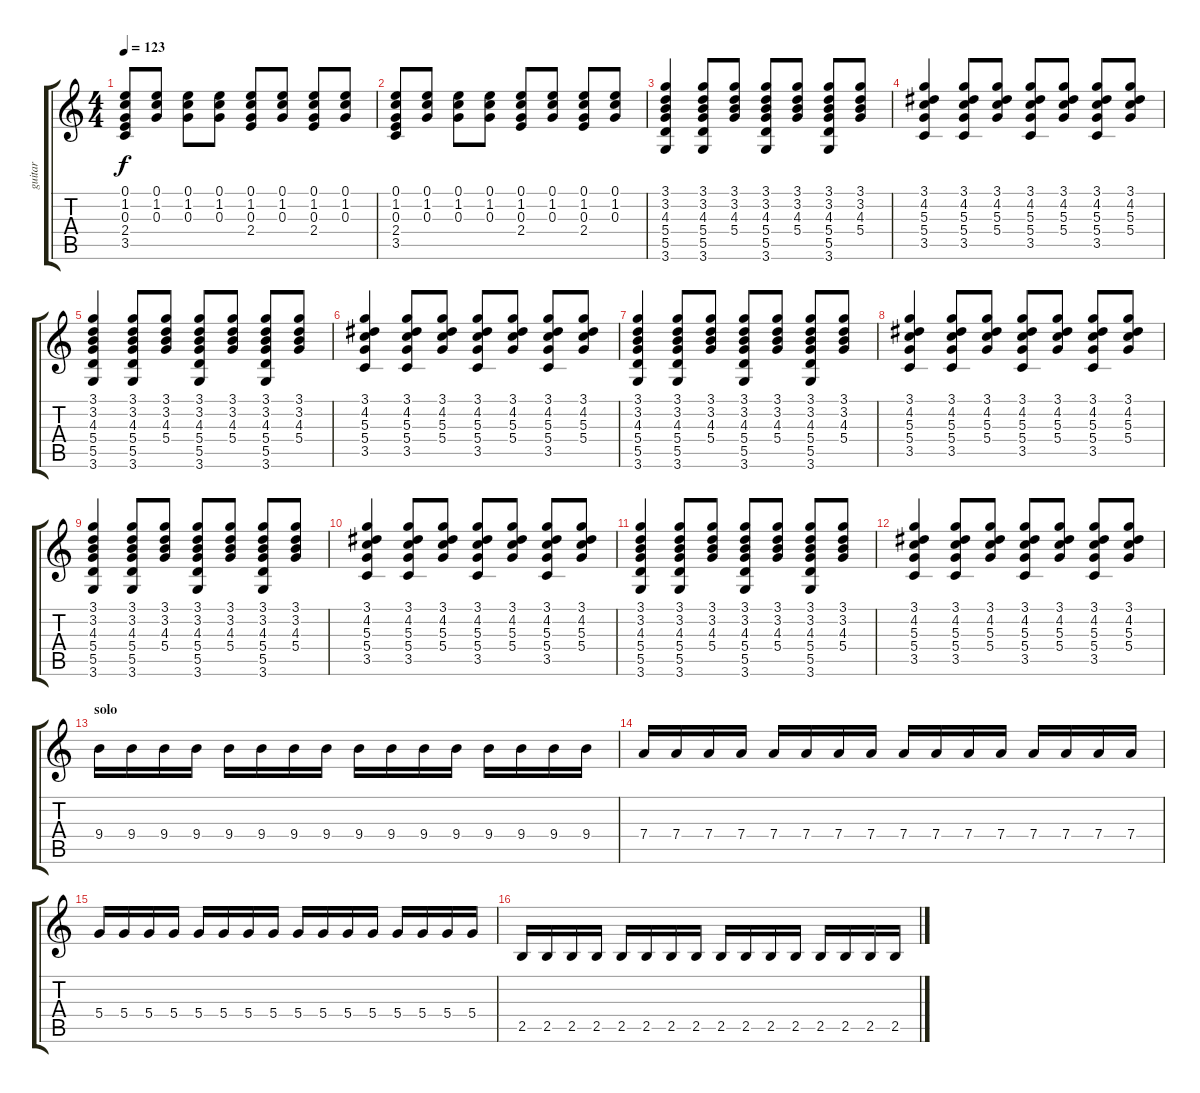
\track ("guitar" "guitar") {instrument acousticguitarsteel}
\staff {score tabs}
\tuning (E4 B3 G3 D3 A2 E2) {hide}
\ts (4 4)
\tempo 123
\clef g2
\ks c
(0.1 1.2 0.3 2.4 3.5).8{dy f} (0.1 1.2 0.3).8 (0.1 1.2 0.3).8 (0.1 1.2 0.3).8 (0.1 1.2 0.3 2.4).8 (0.1 1.2 0.3).8 (0.1 1.2 0.3 2.4).8 (0.1 1.2 0.3).8 |
(0.1 1.2 0.3 2.4 3.5).8 (0.1 1.2 0.3).8 (0.1 1.2 0.3).8 (0.1 1.2 0.3).8 (0.1 1.2 0.3 2.4).8 (0.1 1.2 0.3).8 (0.1 1.2 0.3 2.4).8 (0.1 1.2 0.3).8 |
(3.1 3.2 4.3 5.4 5.5 3.6).4 (3.1 3.2 4.3 5.4 5.5 3.6).8 (3.1 3.2 4.3 5.4).8 (3.1 3.2 4.3 5.4 5.5 3.6).8 (3.1 3.2 4.3 5.4).8 (3.1 3.2 4.3 5.4 5.5 3.6).8 (3.1 3.2 4.3 5.4).8 |
(3.1 4.2 5.3 5.4 3.5).4 (3.1 4.2 5.3 5.4 3.5).8 (3.1 4.2 5.3 5.4).8 (3.1 4.2 5.3 5.4 3.5).8 (3.1 4.2 5.3 5.4).8 (3.1 4.2 5.3 5.4 3.5).8 (3.1 4.2 5.3 5.4).8 |
(3.1 3.2 4.3 5.4 5.5 3.6).4 (3.1 3.2 4.3 5.4 5.5 3.6).8 (3.1 3.2 4.3 5.4).8 (3.1 3.2 4.3 5.4 5.5 3.6).8 (3.1 3.2 4.3 5.4).8 (3.1 3.2 4.3 5.4 5.5 3.6).8 (3.1 3.2 4.3 5.4).8 |
(3.1 4.2 5.3 5.4 3.5).4 (3.1 4.2 5.3 5.4 3.5).8 (3.1 4.2 5.3 5.4).8 (3.1 4.2 5.3 5.4 3.5).8 (3.1 4.2 5.3 5.4).8 (3.1 4.2 5.3 5.4 3.5).8 (3.1 4.2 5.3 5.4).8 |
(3.1 3.2 4.3 5.4 5.5 3.6).4 (3.1 3.2 4.3 5.4 5.5 3.6).8 (3.1 3.2 4.3 5.4).8 (3.1 3.2 4.3 5.4 5.5 3.6).8 (3.1 3.2 4.3 5.4).8 (3.1 3.2 4.3 5.4 5.5 3.6).8 (3.1 3.2 4.3 5.4).8 |
(3.1 4.2 5.3 5.4 3.5).4 (3.1 4.2 5.3 5.4 3.5).8 (3.1 4.2 5.3 5.4).8 (3.1 4.2 5.3 5.4 3.5).8 (3.1 4.2 5.3 5.4).8 (3.1 4.2 5.3 5.4 3.5).8 (3.1 4.2 5.3 5.4).8 |
(3.1 3.2 4.3 5.4 5.5 3.6).4 (3.1 3.2 4.3 5.4 5.5 3.6).8 (3.1 3.2 4.3 5.4).8 (3.1 3.2 4.3 5.4 5.5 3.6).8 (3.1 3.2 4.3 5.4).8 (3.1 3.2 4.3 5.4 5.5 3.6).8 (3.1 3.2 4.3 5.4).8 |
(3.1 4.2 5.3 5.4 3.5).4 (3.1 4.2 5.3 5.4 3.5).8 (3.1 4.2 5.3 5.4).8 (3.1 4.2 5.3 5.4 3.5).8 (3.1 4.2 5.3 5.4).8 (3.1 4.2 5.3 5.4 3.5).8 (3.1 4.2 5.3 5.4).8 |
(3.1 3.2 4.3 5.4 5.5 3.6).4 (3.1 3.2 4.3 5.4 5.5 3.6).8 (3.1 3.2 4.3 5.4).8 (3.1 3.2 4.3 5.4 5.5 3.6).8 (3.1 3.2 4.3 5.4).8 (3.1 3.2 4.3 5.4 5.5 3.6).8 (3.1 3.2 4.3 5.4).8 |
(3.1 4.2 5.3 5.4 3.5).4 (3.1 4.2 5.3 5.4 3.5).8 (3.1 4.2 5.3 5.4).8 (3.1 4.2 5.3 5.4 3.5).8 (3.1 4.2 5.3 5.4).8 (3.1 4.2 5.3 5.4 3.5).8 (3.1 4.2 5.3 5.4).8 |
\section ("" "solo")
9.4.16{volume 7 instrument acousticguitarnylon} 9.4.16 9.4.16 9.4.16 9.4.16 9.4.16 9.4.16 9.4.16 9.4.16 9.4.16 9.4.16 9.4.16 9.4.16 9.4.16 9.4.16 9.4.16 |
7.4.16 7.4.16 7.4.16 7.4.16 7.4.16 7.4.16 7.4.16 7.4.16 7.4.16 7.4.16 7.4.16 7.4.16 7.4.16 7.4.16 7.4.16 7.4.16 |
5.4.16 5.4.16 5.4.16 5.4.16 5.4.16 5.4.16 5.4.16 5.4.16 5.4.16 5.4.16 5.4.16 5.4.16 5.4.16 5.4.16 5.4.16 5.4.16 |
2.5.16 2.5.16 2.5.16 2.5.16 2.5.16 2.5.16 2.5.16 2.5.16 2.5.16 2.5.16 2.5.16 2.5.16 2.5.16 2.5.16 2.5.16 2.5.16
